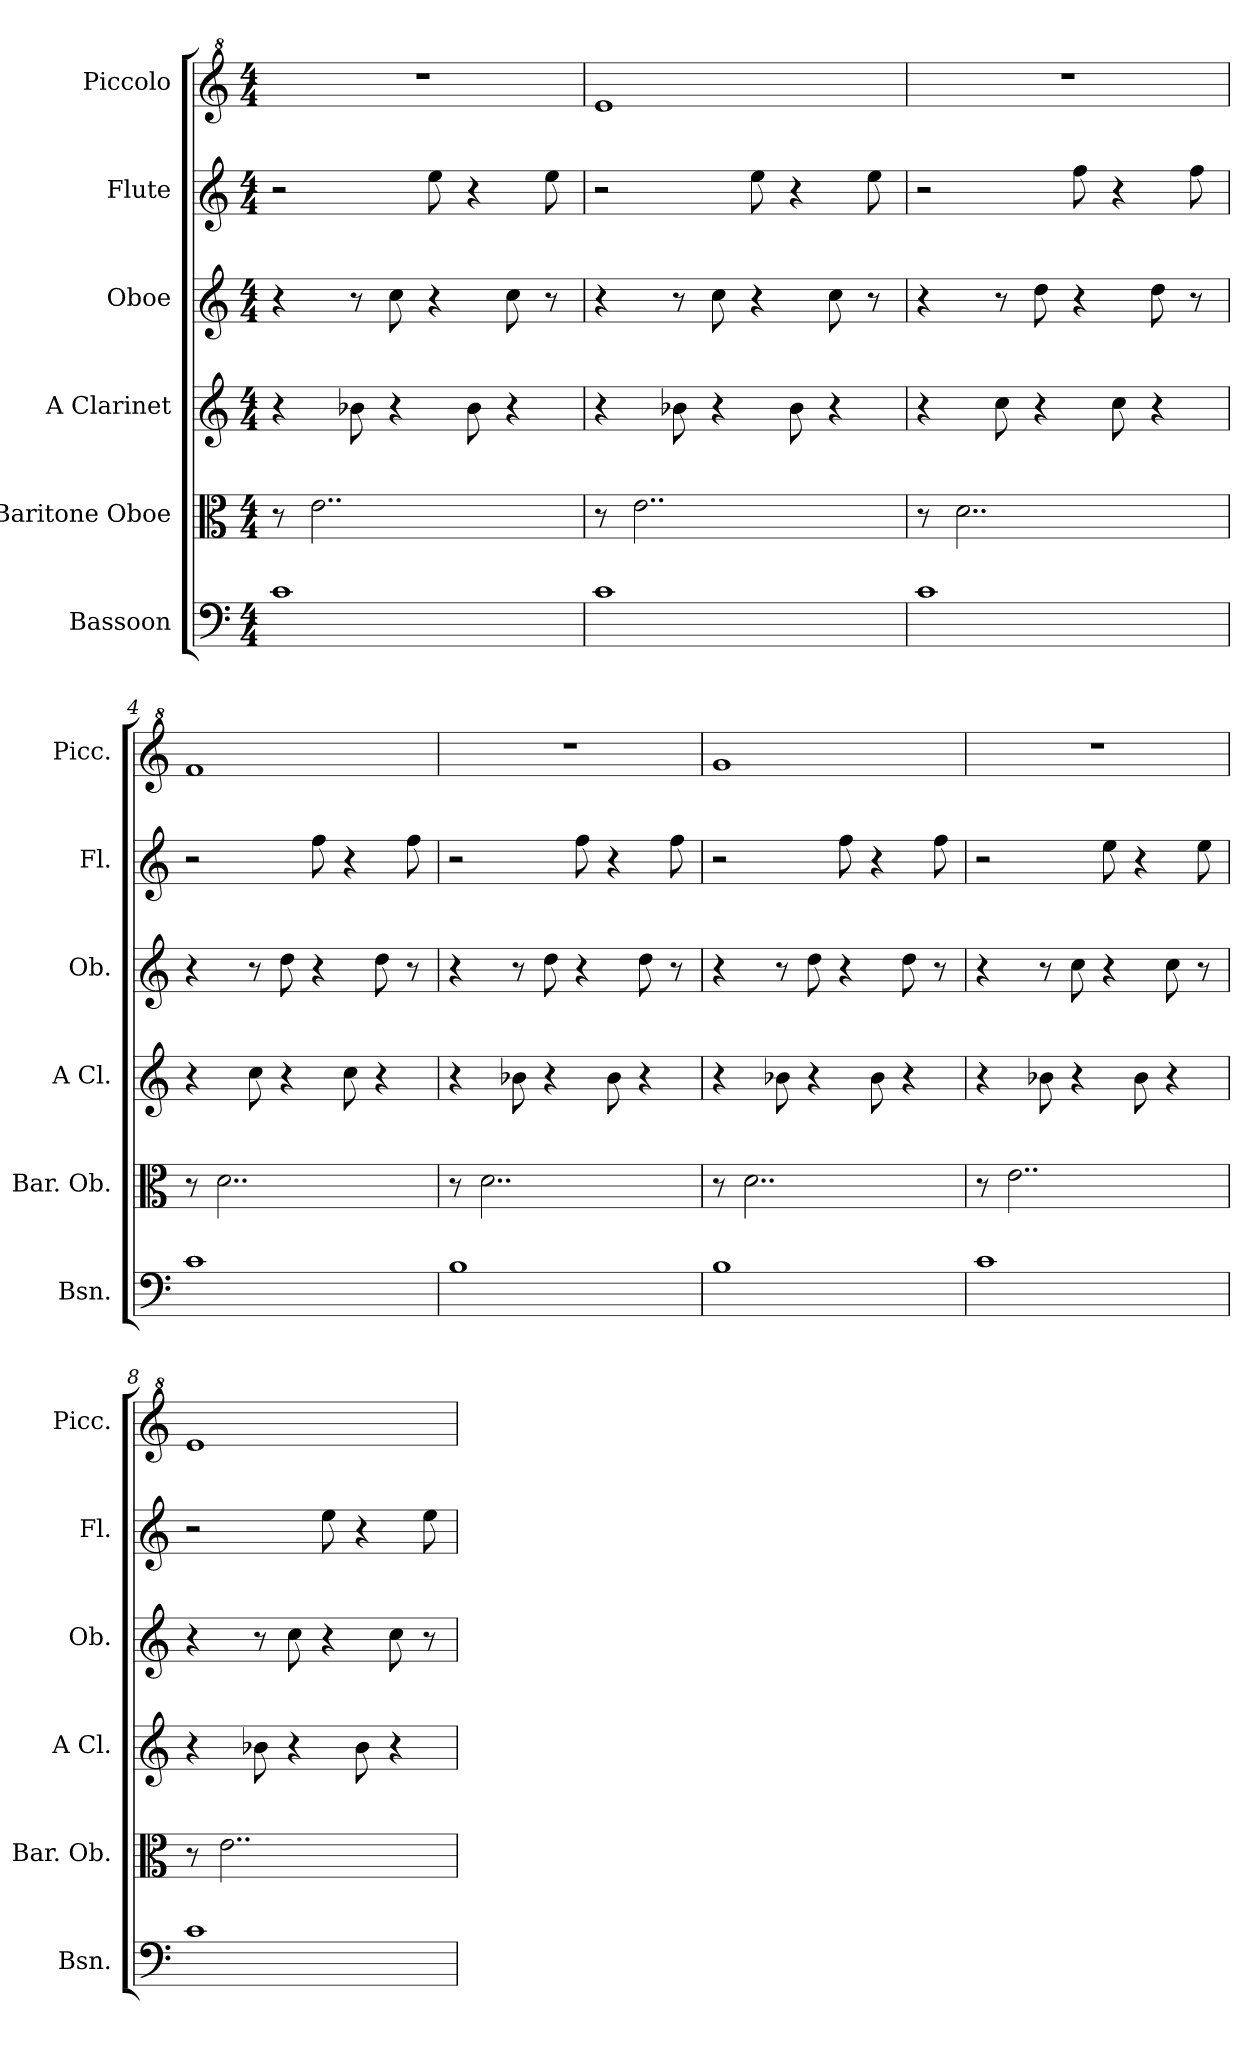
**kern	**kern	**kern	**kern	**kern	**kern
*part6	*part5	*part4	*part3	*part2	*part1
*staff6	*staff5	*staff4	*staff3	*staff2	*staff1
*I"Bassoon	*I"Baritone Oboe	*I"A Clarinet	*I"Oboe	*I"Flute	*I"Piccolo
*I'Bsn.	*I'Bar. Ob.	*I'A Cl.	*I'Ob.	*I'Fl.	*I'Picc.
*clefF4	*clefC3	*clefG2	*clefG2	*clefG2	*clefG^2
*	*	*ITrd2c3	*	*	*ITrd-7c-12
*k[]	*k[]	*k[f#c#g#]	*k[]	*k[]	*k[]
*M4/4	*M4/4	*M4/4	*M4/4	*M4/4	*M4/4
=1	=1	=1	=1	=1	=1
1c	8r	4r	4r	2r	1r
.	2..e\	.	.	.	.
.	.	8gn\	8r	.	.
.	.	4r	8cc\	.	.
.	.	.	4r	8ee\	.
.	.	8g\	.	4r	.
.	.	4r	8cc\	.	.
.	.	.	8r	8ee\	.
=2	=2	=2	=2	=2	=2
1c	8r	4r	4r	2r	1eee
.	2..e\	.	.	.	.
.	.	8gn\	8r	.	.
.	.	4r	8cc\	.	.
.	.	.	4r	8ee\	.
.	.	8g\	.	4r	.
.	.	4r	8cc\	.	.
.	.	.	8r	8ee\	.
=3	=3	=3	=3	=3	=3
1c	8r	4r	4r	2r	1r
.	2..d\	.	.	.	.
.	.	8a\	8r	.	.
.	.	4r	8dd\	.	.
.	.	.	4r	8ff\	.
.	.	8a\	.	4r	.
.	.	4r	8dd\	.	.
.	.	.	8r	8ff\	.
=4	=4	=4	=4	=4	=4
1c	8r	4r	4r	2r	1fff
.	2..d\	.	.	.	.
.	.	8a\	8r	.	.
.	.	4r	8dd\	.	.
.	.	.	4r	8ff\	.
.	.	8a\	.	4r	.
.	.	4r	8dd\	.	.
.	.	.	8r	8ff\	.
!!LO:PB:g=z
=5	=5	=5	=5	=5	=5
1B	8r	4r	4r	2r	1r
.	2..d\	.	.	.	.
.	.	8gn\	8r	.	.
.	.	4r	8dd\	.	.
.	.	.	4r	8ff\	.
.	.	8g\	.	4r	.
.	.	4r	8dd\	.	.
.	.	.	8r	8ff\	.
=6	=6	=6	=6	=6	=6
1B	8r	4r	4r	2r	1ggg
.	2..d\	.	.	.	.
.	.	8gn\	8r	.	.
.	.	4r	8dd\	.	.
.	.	.	4r	8ff\	.
.	.	8g\	.	4r	.
.	.	4r	8dd\	.	.
.	.	.	8r	8ff\	.
=7	=7	=7	=7	=7	=7
1c	8r	4r	4r	2r	1r
.	2..e\	.	.	.	.
.	.	8gn\	8r	.	.
.	.	4r	8cc\	.	.
.	.	.	4r	8ee\	.
.	.	8g\	.	4r	.
.	.	4r	8cc\	.	.
.	.	.	8r	8ee\	.
=8	=8	=8	=8	=8	=8
1c	8r	4r	4r	2r	1eee
.	2..e\	.	.	.	.
.	.	8gn\	8r	.	.
.	.	4r	8cc\	.	.
.	.	.	4r	8ee\	.
.	.	8g\	.	4r	.
.	.	4r	8cc\	.	.
.	.	.	8r	8ee\	.
=	=	=	=	=	=
*-	*-	*-	*-	*-	*-
